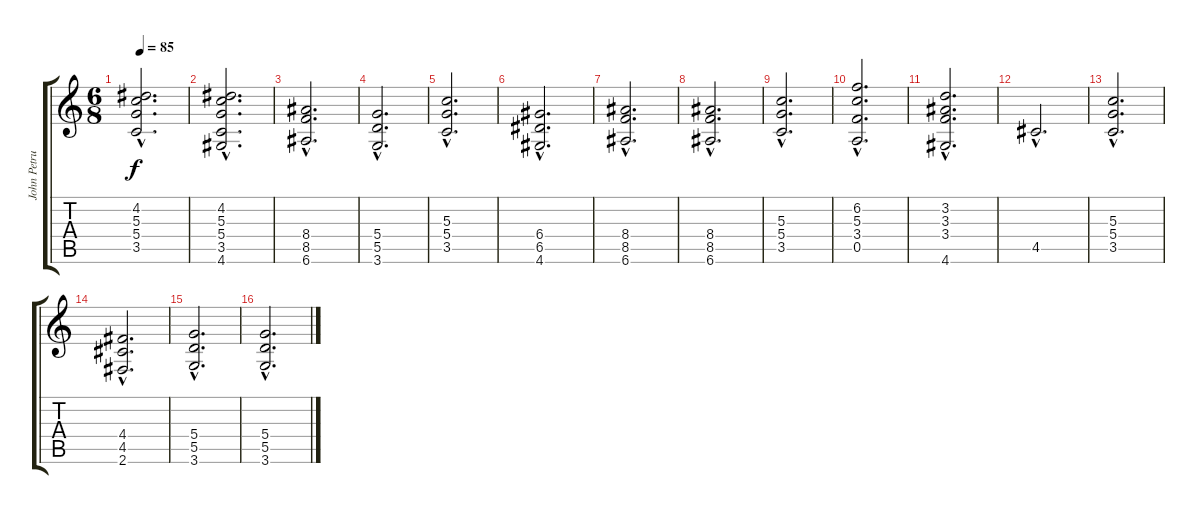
\track ("John Petrucci add" "John Petru") {instrument overdrivenguitar}
\staff {score tabs}
\tuning (E4 B3 G3 D3 A2 E2) {hide}
\ts (6 8)
\tempo 85
\clef g2
\ks c
(4.2{hac} 5.3{hac} 5.4{hac} 3.5{hac}).2{d dy f} |
(4.2{hac} 5.3{hac} 5.4{hac} 3.5{hac} 4.6{hac}).2{d} |
(8.4{hac} 8.5{hac} 6.6{hac}).2{d} |
(5.4{hac} 5.5{hac} 3.6{hac}).2{d} |
(5.3{hac} 5.4{hac} 3.5{hac}).2{d} |
(6.4{hac} 6.5{hac} 4.6{hac}).2{d} |
(8.4{hac} 8.5{hac} 6.6{hac}).2{d} |
(8.4{hac} 8.5{hac} 6.6{hac}).2{d} |
(5.3{hac} 5.4{hac} 3.5{hac}).2{d} |
(6.2{hac} 5.3{hac} 3.4{hac} 0.5{hac}).2{d} |
(3.2{hac} 3.3{hac} 3.4{hac} 4.6{hac}).2{d} |
4.5{hac}.2{d} |
(5.3{hac} 5.4{hac} 3.5{hac}).2{d} |
(4.4{hac} 4.5{hac} 2.6{hac}).2{d} |
(5.4{hac} 5.5{hac} 3.6{hac}).2{d} |
(5.4{hac} 5.5{hac} 3.6{hac}).2{d}
